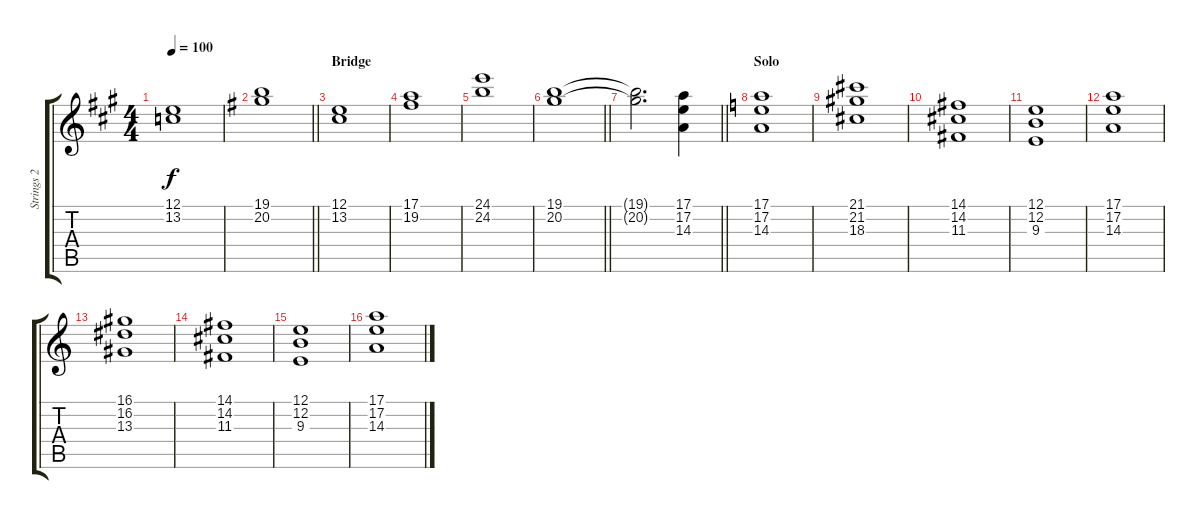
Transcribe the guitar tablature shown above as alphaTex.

\track ("Strings 2" "Strings 2") {instrument stringensemble1}
\staff {score tabs}
\tuning (E4 B3 G3 D3 A2 E2) {hide}
\ts (4 4)
\tempo 100
\clef g2
\ks a
(12.1 13.2).1{dy f} |
\barLineRight lightlight
\ks g
(19.1 20.2).1 |
\section ("" "Bridge")
(12.1 13.2).1 |
(17.1 19.2).1 |
(24.1 24.2).1 |
\barLineRight lightlight
(19.1 20.2).1 |
\barLineRight lightlight
(19.1{t} 20.2{t}).2{d volume 3} (17.1 17.2 14.3).4{volume 12} |
\section ("" "Solo")
\ks c
(17.1 17.2 14.3).1 |
(21.1 21.2 18.3).1 |
(14.1 14.2 11.3).1 |
(12.1 12.2 9.3).1 |
(17.1 17.2 14.3).1 |
(16.1 16.2 13.3).1 |
(14.1 14.2 11.3).1 |
(12.1 12.2 9.3).1 |
(17.1 17.2 14.3).1
